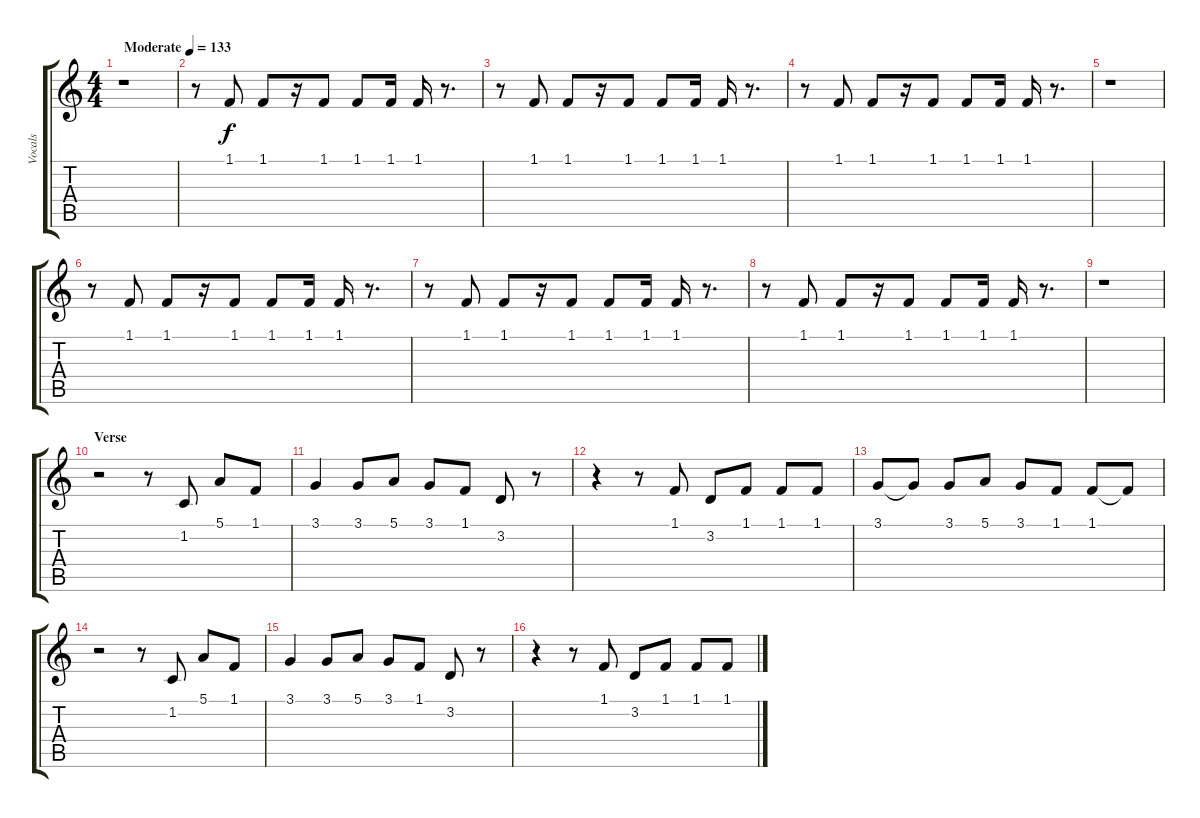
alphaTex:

\track ("Vocals" "Vocals") {instrument brightacousticpiano}
\staff {score tabs}
\tuning (E4 B3 G3 D3 A2 E2) {hide}
\ts (4 4)
\tempo (133 "Moderate")
\clef g2
\ks c
r.1{dy f instrument brightacousticpiano} |
r.8 1.1.8 1.1.8 r.16 1.1.8 1.1.8 1.1.16 1.1.16 r.8{d} |
r.8 1.1.8 1.1.8 r.16 1.1.8 1.1.8 1.1.16 1.1.16 r.8{d} |
r.8 1.1.8 1.1.8 r.16 1.1.8 1.1.8 1.1.16 1.1.16 r.8{d} |
r.1 |
r.8 1.1.8 1.1.8 r.16 1.1.8 1.1.8 1.1.16 1.1.16 r.8{d} |
r.8 1.1.8 1.1.8 r.16 1.1.8 1.1.8 1.1.16 1.1.16 r.8{d} |
r.8 1.1.8 1.1.8 r.16 1.1.8 1.1.8 1.1.16 1.1.16 r.8{d} |
r.1 |
\section ("" "Verse")
r.2 r.8 1.2.8 5.1.8 1.1.8 |
3.1.4 3.1.8 5.1.8 3.1.8 1.1.8 3.2.8 r.8 |
r.4 r.8 1.1.8 3.2.8 1.1.8 1.1.8 1.1.8 |
3.1.8 3.1{t}.8 3.1.8 5.1.8 3.1.8 1.1.8 1.1.8 1.1{t}.8 |
r.2 r.8 1.2.8 5.1.8 1.1.8 |
3.1.4 3.1.8 5.1.8 3.1.8 1.1.8 3.2.8 r.8 |
r.4 r.8 1.1.8 3.2.8 1.1.8 1.1.8 1.1.8
